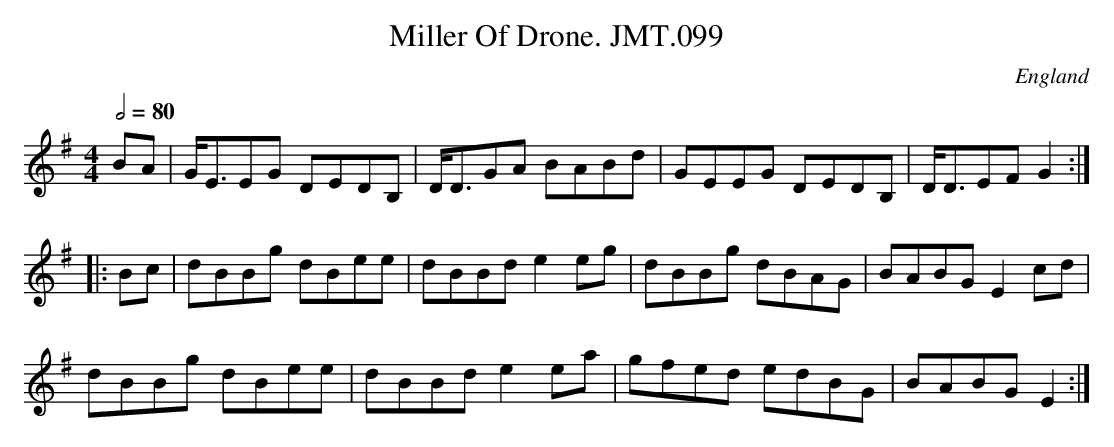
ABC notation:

X:1
T:Miller Of Drone. JMT.099
L:1/8
M:4/4
O:England
Q:1/2=80
K:G
BA|G<EEG DEDB,|D<DGA BABd|GEEG DEDB,|D<DEFG2:|!
|:Bc|dBBg dBee|dBBde2eg|dBBg dBAG|BABGE2cd|!
dBBg dBee|dBBde2ea|gfed edBG|BABGE2:|
